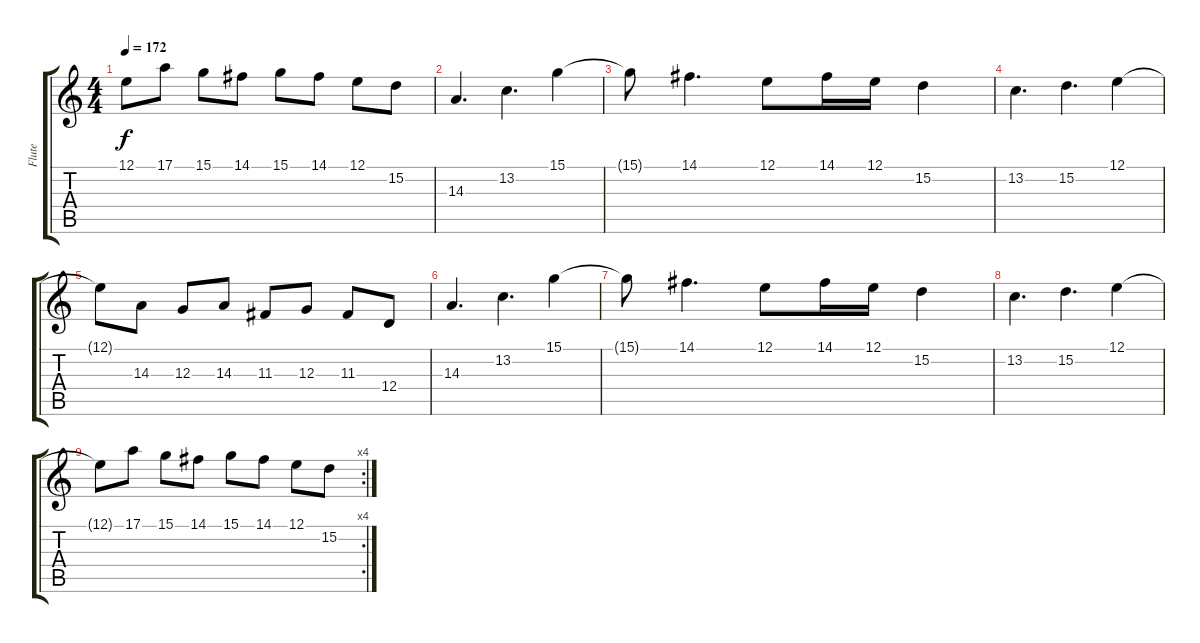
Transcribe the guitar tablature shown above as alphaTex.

\track ("Flute" "Flute") {instrument flute}
\staff {score tabs}
\tuning (E4 B3 G3 D3 A2 E2) {hide}
\ts (4 4)
\tempo 172
\clef g2
\ks c
12.1{t}.8{dy f} 17.1.8 15.1.8 14.1.8 15.1.8 14.1.8 12.1.8 15.2.8 |
14.3.4{d} 13.2.4{d} 15.1.4 |
15.1{t}.8 14.1.4{d} 12.1.8 14.1.16 12.1.16 15.2.4 |
13.2.4{d} 15.2.4{d} 12.1.4 |
12.1{t}.8 14.3.8 12.3.8 14.3.8 11.3.8 12.3.8 11.3.8 12.4.8 |
14.3.4{d} 13.2.4{d} 15.1.4 |
15.1{t}.8 14.1.4{d} 12.1.8 14.1.16 12.1.16 15.2.4 |
13.2.4{d} 15.2.4{d} 12.1.4 |
\rc 4
12.1{t}.8 17.1.8 15.1.8 14.1.8 15.1.8 14.1.8 12.1.8 15.2.8
